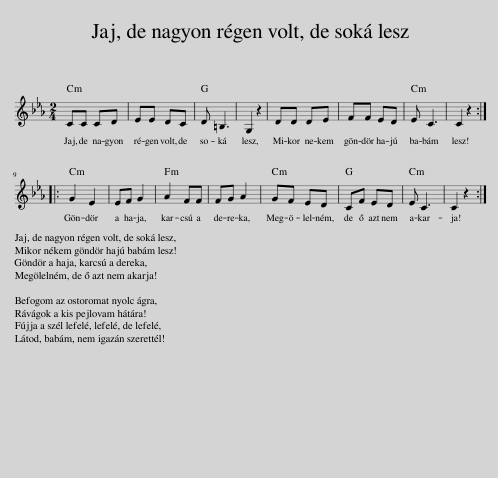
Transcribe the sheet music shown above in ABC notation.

X:1
L:1/8
M:2/4
I:linebreak $
K:Eb
V:1 treble
V:1
 CC CD | EE DC | D =B,3 | G,2 z2 | DD DE | %5
 FF ED | E C3 | C2 z2 ::$ G2 E2 | EF G2 | %10
 A2 FF | FG A2 | GF ED | CF ED | E C3 | %15
 C2 z2 :| %16
